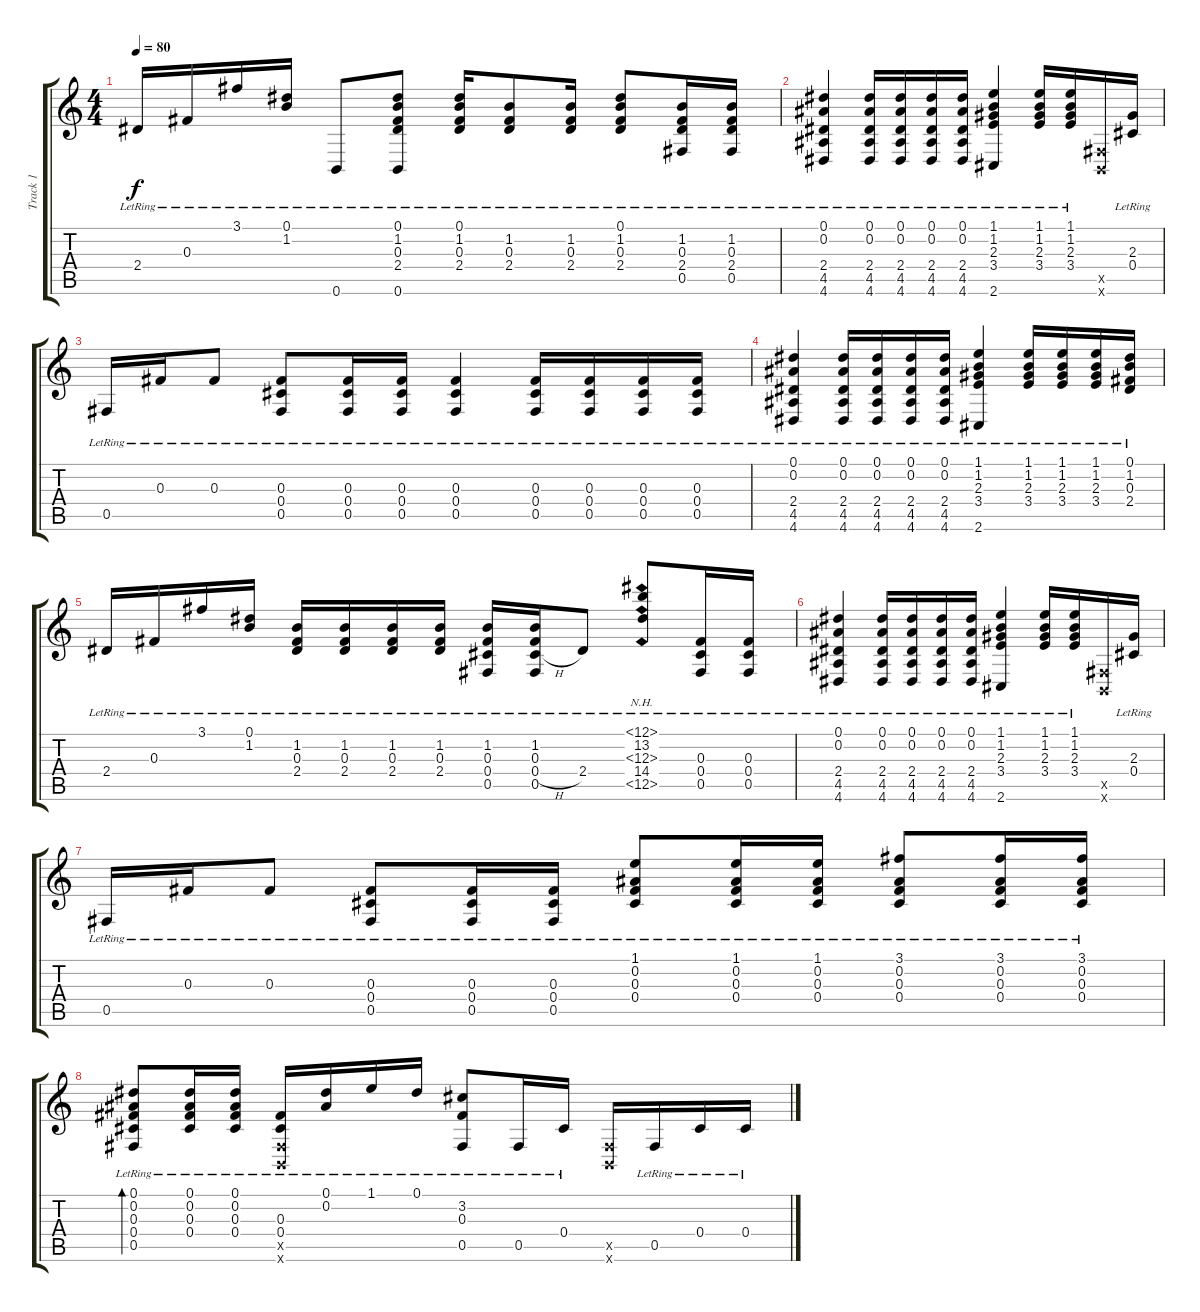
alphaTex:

\track ("Track 1" "Track 1") {instrument acousticguitarsteel}
\staff {score tabs}
\tuning (Eb4 Bb3 Gb3 Db3 Gb2 B1) {hide}
\ts (4 4)
\tempo 80
\clef g2
\ks c
2.4{lr}.16{dy f} 0.3{lr}.16 3.1{lr}.16 (0.1{lr} 1.2{lr}).16 0.6{lr}.8 (0.1{lr} 1.2{lr} 0.3{lr} 2.4{lr} 0.6{lr}).8 (0.1{lr} 1.2{lr} 0.3{lr} 2.4{lr}).16 (1.2{lr} 0.3{lr} 2.4{lr}).8 (1.2{lr} 0.3{lr} 2.4{lr}).16 (0.1{lr} 1.2{lr} 0.3{lr} 2.4{lr}).8 (1.2{lr} 0.3{lr} 2.4{lr} 0.5{lr}).16 (1.2{lr} 0.3{lr} 2.4{lr} 0.5{lr}).16 |
(0.1{lr} 0.2{lr} 2.4{lr} 4.5{lr} 4.6{lr}).4 (0.1{lr} 0.2{lr} 2.4{lr} 4.5{lr} 4.6{lr}).16 (0.1{lr} 0.2{lr} 2.4{lr} 4.5{lr} 4.6{lr}).16 (0.1{lr} 0.2{lr} 2.4{lr} 4.5{lr} 4.6{lr}).16 (0.1{lr} 0.2{lr} 2.4{lr} 4.5{lr} 4.6{lr}).16 (1.1{lr} 1.2{lr} 2.3{lr} 3.4{lr} 2.6{lr}).4 (1.1{lr} 1.2{lr} 2.3{lr} 3.4{lr}).16 (1.1{lr} 1.2{lr} 2.3{lr} 3.4{lr}).16 (0.5{x} 0.6{x}).16 (2.3{lr} 0.4{lr}).16 |
0.5{lr}.16 0.3{lr}.16 0.3{lr}.8 (0.3{lr} 0.4{lr} 0.5{lr}).8 (0.3{lr} 0.4{lr} 0.5{lr}).16 (0.3{lr} 0.4{lr} 0.5{lr}).16 (0.3{lr} 0.4{lr} 0.5{lr}).4 (0.3{lr} 0.4{lr} 0.5{lr}).16 (0.3{lr} 0.4{lr} 0.5{lr}).16 (0.3{lr} 0.4{lr} 0.5{lr}).16 (0.3{lr} 0.4{lr} 0.5{lr}).16 |
(0.1{lr} 0.2{lr} 2.4{lr} 4.5{lr} 4.6{lr}).4 (0.1{lr} 0.2{lr} 2.4{lr} 4.5{lr} 4.6{lr}).16 (0.1{lr} 0.2{lr} 2.4{lr} 4.5{lr} 4.6{lr}).16 (0.1{lr} 0.2{lr} 2.4{lr} 4.5{lr} 4.6{lr}).16 (0.1{lr} 0.2{lr} 2.4{lr} 4.5{lr} 4.6{lr}).16 (1.1{lr} 1.2{lr} 2.3{lr} 3.4{lr} 2.6{lr}).4 (1.1{lr} 1.2{lr} 2.3{lr} 3.4{lr}).16 (1.1{lr} 1.2{lr} 2.3{lr} 3.4{lr}).16 (1.1{lr} 1.2{lr} 2.3{lr} 3.4{lr}).16 (0.1{lr} 1.2{lr} 0.3{lr} 2.4{lr}).16 |
2.4{lr}.16 0.3{lr}.16 3.1{lr}.16 (0.1{lr} 1.2{lr}).16 (1.2{lr} 0.3{lr} 2.4{lr}).16 (1.2{lr} 0.3{lr} 2.4{lr}).16 (1.2{lr} 0.3{lr} 2.4{lr}).16 (1.2{lr} 0.3{lr} 2.4{lr}).16 (1.2{lr} 0.3{lr} 0.4{lr} 0.5{lr}).16 (1.2{lr} 0.3{lr} 0.4{h lr} 0.5{lr}).16 2.4{lr}.8 (12.1{nh lr} 13.2{lr} 12.3{nh lr} 14.4{lr} 12.5{nh lr}).8 (0.3{lr} 0.4{lr} 0.5{lr}).16 (0.3{lr} 0.4{lr} 0.5{lr}).16 |
(0.1{lr} 0.2{lr} 2.4{lr} 4.5{lr} 4.6{lr}).4 (0.1{lr} 0.2{lr} 2.4{lr} 4.5{lr} 4.6{lr}).16 (0.1{lr} 0.2{lr} 2.4{lr} 4.5{lr} 4.6{lr}).16 (0.1{lr} 0.2{lr} 2.4{lr} 4.5{lr} 4.6{lr}).16 (0.1{lr} 0.2{lr} 2.4{lr} 4.5{lr} 4.6{lr}).16 (1.1{lr} 1.2{lr} 2.3{lr} 3.4{lr} 2.6{lr}).4 (1.1{lr} 1.2{lr} 2.3{lr} 3.4{lr}).16 (1.1{lr} 1.2{lr} 2.3{lr} 3.4{lr}).16 (0.5{x} 0.6{x}).16 (2.3{lr} 0.4{lr}).16 |
0.5{lr}.16 0.3{lr}.16 0.3{lr}.8 (0.3{lr} 0.4{lr} 0.5{lr}).8 (0.3{lr} 0.4{lr} 0.5{lr}).16 (0.3{lr} 0.4{lr} 0.5{lr}).16 (1.1{lr} 0.2{lr} 0.3{lr} 0.4{lr}).8 (1.1{lr} 0.2{lr} 0.3{lr} 0.4{lr}).16 (1.1{lr} 0.2{lr} 0.3{lr} 0.4{lr}).16 (3.1{lr} 0.2{lr} 0.3{lr} 0.4{lr}).8 (3.1{lr} 0.2{lr} 0.3{lr} 0.4{lr}).16 (3.1{lr} 0.2{lr} 0.3{lr} 0.4{lr}).16 |
(0.1{lr} 0.2{lr} 0.3{lr} 0.4{lr} 0.5{lr}).8{bd 60} (0.1{lr} 0.2{lr} 0.3{lr} 0.4{lr}).16 (0.1{lr} 0.2{lr} 0.3{lr} 0.4{lr}).16 (0.3{lr} 0.4{lr} 0.5{x} 0.6{x}).16 (0.1{lr} 0.2{lr}).16 1.1{lr}.16 0.1{lr}.16 (3.2{lr} 0.3{lr} 0.5{lr}).8 0.5{lr}.16 0.4{lr}.16 (0.5{x} 0.6{x}).16 0.5{lr}.16 0.4{lr}.16 0.4{lr}.16
